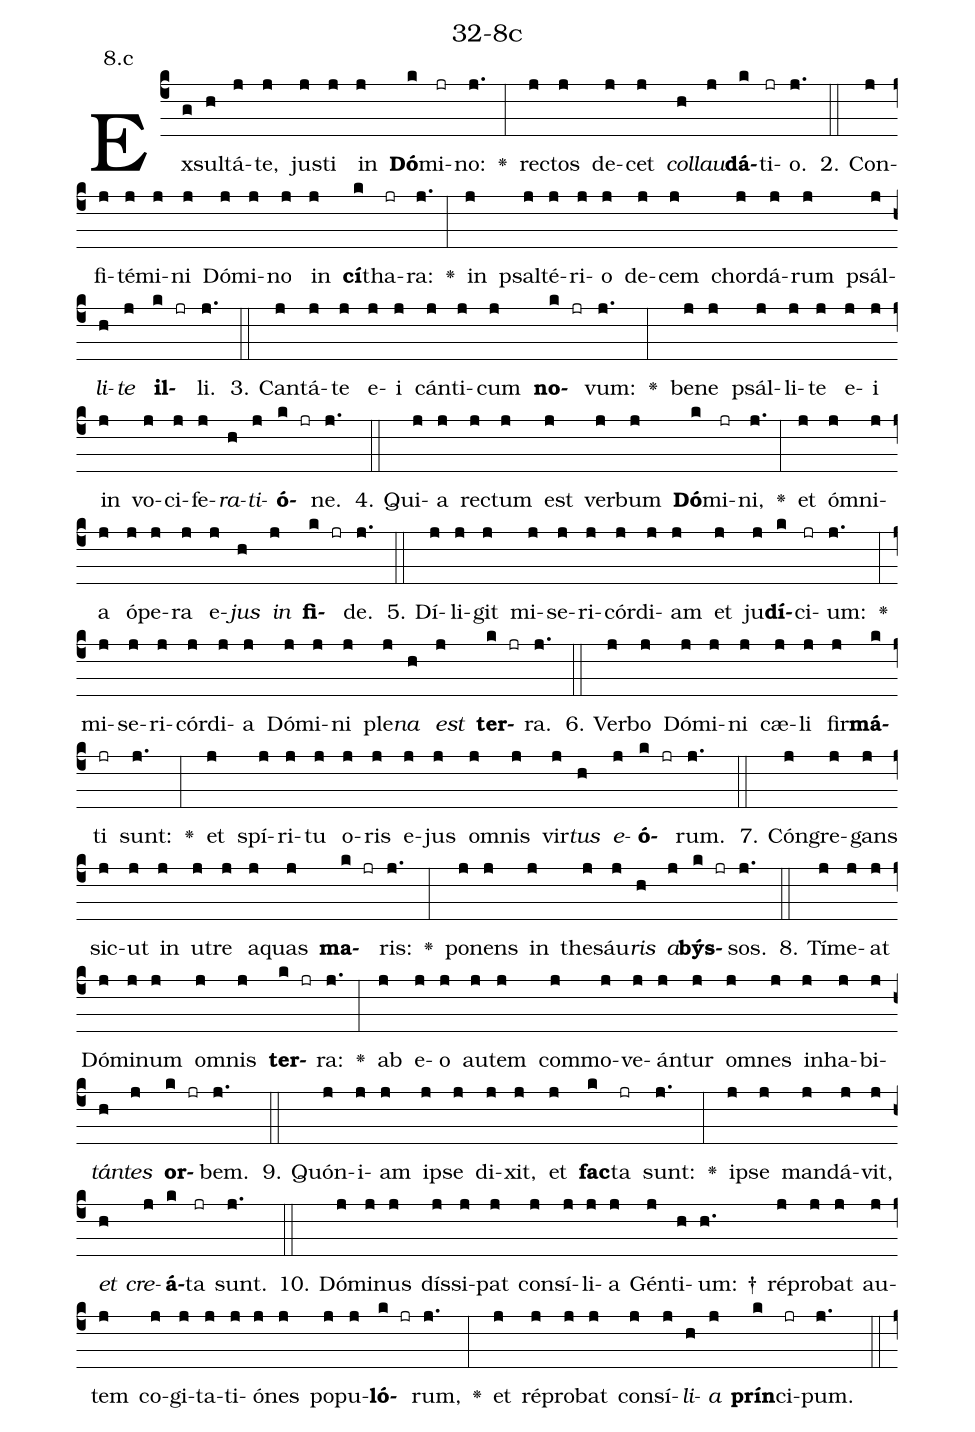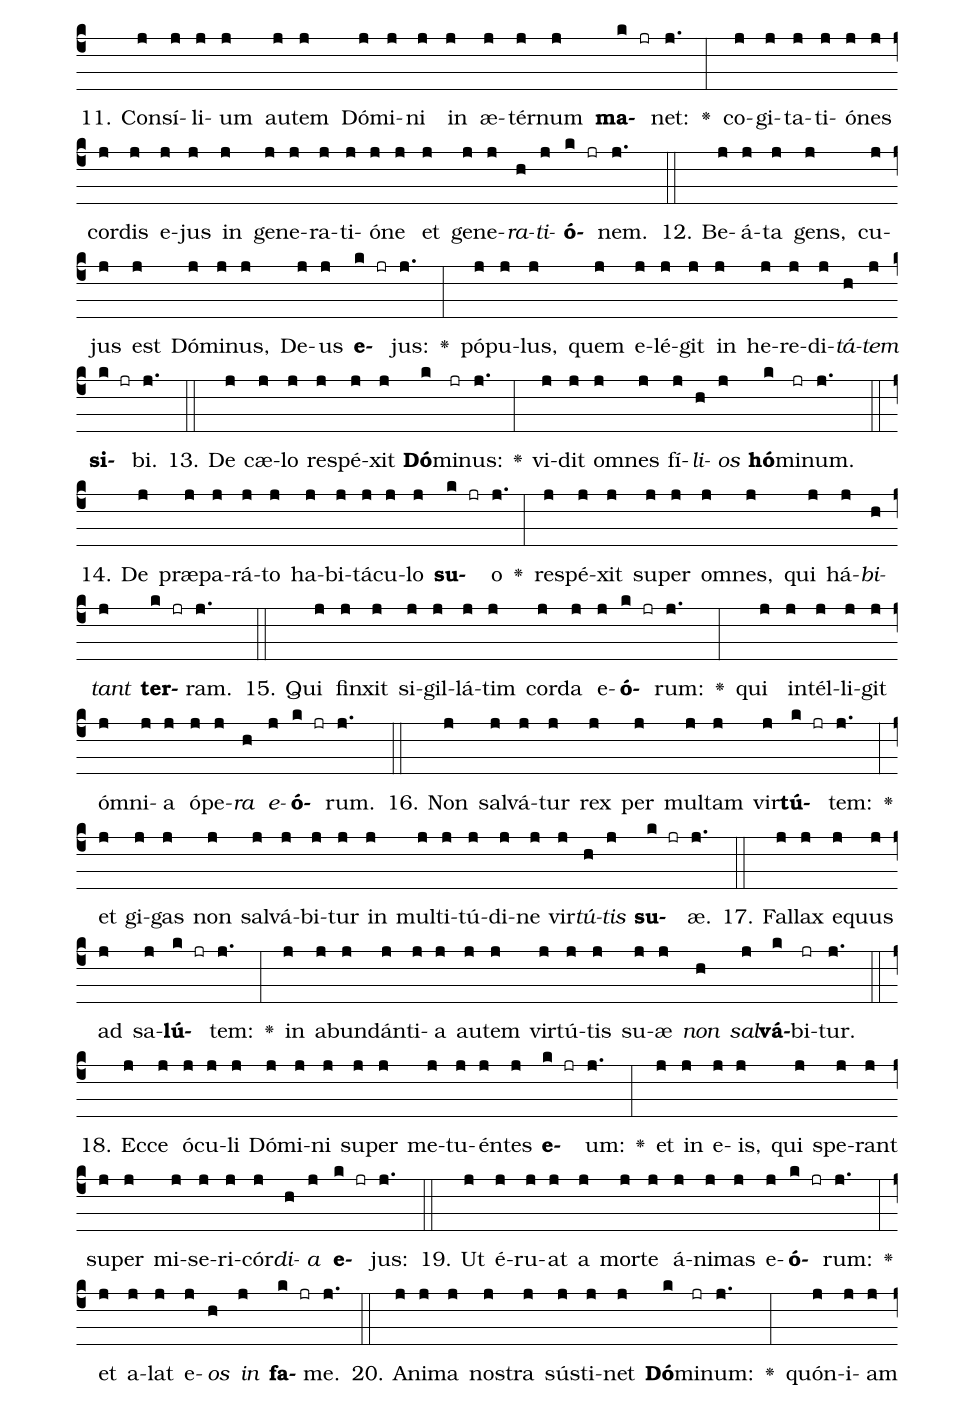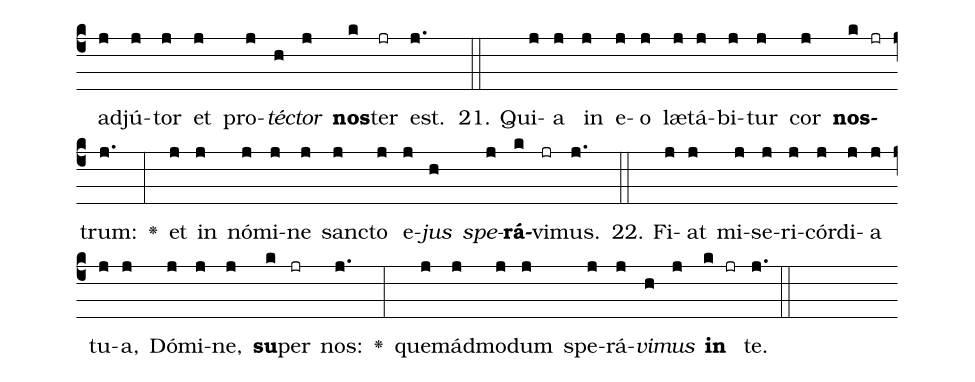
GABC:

name: 32-8c;
annotation: 8.c;
%%
(c4)Ex(g)sul(h)tá(j)te,(j) jus(j)ti(j) in(j) <b>Dó</b>(k)mi(jr)no:(j.) <v>\greheightstar</v>(:) rec(j)tos(j) de(j)cet(j) <i>col</i>(h)<i>lau</i>(j)<b>dá</b>(k)ti(jr)o.(j.) (::)
2. Con(j)fi(j)té(j)mi(j)ni(j) Dó(j)mi(j)no(j) in(j) <b>cí</b>(k)tha(jr)ra:(j.) <v>\greheightstar</v>(:) in(j) psal(j)té(j)ri(j)o(j) de(j)cem(j) chor(j)dá(j)rum(j) psál(j)<i>li</i>(h)<i>te</i>(j) <b>il</b>(k jr)li.(j.) (::)
3. Can(j)tá(j)te(j) e(j)i(j) cán(j)ti(j)cum(j) <b>no</b>(k jr)vum:(j.) <v>\greheightstar</v>(:) be(j)ne(j) psál(j)li(j)te(j) e(j)i(j) in(j) vo(j)ci(j)fe(j)<i>ra</i>(h)<i>ti</i>(j)<b>ó</b>(k jr)ne.(j.) (::)
4. Qui(j)a(j) rec(j)tum(j) est(j) ver(j)bum(j) <b>Dó</b>(k)mi(jr)ni,(j.) <v>\greheightstar</v>(:) et(j) óm(j)ni(j)a(j) ó(j)pe(j)ra(j) e(j)<i>jus</i>(h) <i>in</i>(j) <b>fi</b>(k jr)de.(j.) (::)
5. Dí(j)li(j)git(j) mi(j)se(j)ri(j)cór(j)di(j)am(j) et(j) ju(j)<b>dí</b>(k)ci(jr)um:(j.) <v>\greheightstar</v>(:) mi(j)se(j)ri(j)cór(j)di(j)a(j) Dó(j)mi(j)ni(j) ple(j)<i>na</i>(h) <i>est</i>(j) <b>ter</b>(k jr)ra.(j.) (::)
6. Ver(j)bo(j) Dó(j)mi(j)ni(j) cæ(j)li(j) fir(j)<b>má</b>(k)ti(jr) sunt:(j.) <v>\greheightstar</v>(:) et(j) spí(j)ri(j)tu(j) o(j)ris(j) e(j)jus(j) om(j)nis(j) vir(j)<i>tus</i>(h) <i>e</i>(j)<b>ó</b>(k jr)rum.(j.) (::)
7. Cón(j)gre(j)gans(j) sic(j)ut(j) in(j) u(j)tre(j) a(j)quas(j) <b>ma</b>(k jr)ris:(j.) <v>\greheightstar</v>(:) po(j)nens(j) in(j) the(j)sáu(j)<i>ris</i>(h) <i>a</i>(j)<b>býs</b>(k jr)sos.(j.) (::)
8. Tí(j)me(j)at(j) Dó(j)mi(j)num(j) om(j)nis(j) <b>ter</b>(k jr)ra:(j.) <v>\greheightstar</v>(:) ab(j) e(j)o(j) au(j)tem(j) com(j)mo(j)ve(j)án(j)tur(j) om(j)nes(j) in(j)ha(j)bi(j)<i>tán</i>(h)<i>tes</i>(j) <b>or</b>(k jr)bem.(j.) (::)
9. Quón(j)i(j)am(j) ip(j)se(j) di(j)xit,(j) et(j) <b>fac</b>(k)ta(jr) sunt:(j.) <v>\greheightstar</v>(:) ip(j)se(j) man(j)dá(j)vit,(j) <i>et</i>(h) <i>cre</i>(j)<b>á</b>(k)ta(jr) sunt.(j.) (::)
10. Dó(j)mi(j)nus(j) dís(j)si(j)pat(j) con(j)sí(j)li(j)a(j) Gén(j)ti(h)um: †(h.) ré(j)pro(j)bat(j) au(j)tem(j) co(j)gi(j)ta(j)ti(j)ó(j)nes(j) po(j)pu(j)<b>ló</b>(k jr)rum,(j.) <v>\greheightstar</v>(:) et(j) ré(j)pro(j)bat(j) con(j)sí(j)<i>li</i>(h)<i>a</i>(j) <b>prín</b>(k)ci(jr)pum.(j.) (::)
11. Con(j)sí(j)li(j)um(j) au(j)tem(j) Dó(j)mi(j)ni(j) in(j) æ(j)tér(j)num(j) <b>ma</b>(k jr)net:(j.) <v>\greheightstar</v>(:) co(j)gi(j)ta(j)ti(j)ó(j)nes(j) cor(j)dis(j) e(j)jus(j) in(j) ge(j)ne(j)ra(j)ti(j)ó(j)ne(j) et(j) ge(j)ne(j)<i>ra</i>(h)<i>ti</i>(j)<b>ó</b>(k jr)nem.(j.) (::)
12. Be(j)á(j)ta(j) gens,(j) cu(j)jus(j) est(j) Dó(j)mi(j)nus,(j) De(j)us(j) <b>e</b>(k jr)jus:(j.) <v>\greheightstar</v>(:) pó(j)pu(j)lus,(j) quem(j) e(j)lé(j)git(j) in(j) he(j)re(j)di(j)<i>tá</i>(h)<i>tem</i>(j) <b>si</b>(k jr)bi.(j.) (::)
13. De(j) cæ(j)lo(j) re(j)spé(j)xit(j) <b>Dó</b>(k)mi(jr)nus:(j.) <v>\greheightstar</v>(:) vi(j)dit(j) om(j)nes(j) fí(j)<i>li</i>(h)<i>os</i>(j) <b>hó</b>(k)mi(jr)num.(j.) (::)
14. De(j) præ(j)pa(j)rá(j)to(j) ha(j)bi(j)tá(j)cu(j)lo(j) <b>su</b>(k jr)o(j.) <v>\greheightstar</v>(:) re(j)spé(j)xit(j) su(j)per(j) om(j)nes,(j) qui(j) há(j)<i>bi</i>(h)<i>tant</i>(j) <b>ter</b>(k jr)ram.(j.) (::)
15. Qui(j) fin(j)xit(j) si(j)gil(j)lá(j)tim(j) cor(j)da(j) e(j)<b>ó</b>(k jr)rum:(j.) <v>\greheightstar</v>(:) qui(j) in(j)tél(j)li(j)git(j) óm(j)ni(j)a(j) ó(j)pe(j)<i>ra</i>(h) <i>e</i>(j)<b>ó</b>(k jr)rum.(j.) (::)
16. Non(j) sal(j)vá(j)tur(j) rex(j) per(j) mul(j)tam(j) vir(j)<b>tú</b>(k jr)tem:(j.) <v>\greheightstar</v>(:) et(j) gi(j)gas(j) non(j) sal(j)vá(j)bi(j)tur(j) in(j) mul(j)ti(j)tú(j)di(j)ne(j) vir(j)<i>tú</i>(h)<i>tis</i>(j) <b>su</b>(k jr)æ.(j.) (::)
17. Fal(j)lax(j) e(j)quus(j) ad(j) sa(j)<b>lú</b>(k jr)tem:(j.) <v>\greheightstar</v>(:) in(j) ab(j)un(j)dán(j)ti(j)a(j) au(j)tem(j) vir(j)tú(j)tis(j) su(j)æ(j) <i>non</i>(h) <i>sal</i>(j)<b>vá</b>(k)bi(jr)tur.(j.) (::)
18. Ec(j)ce(j) ó(j)cu(j)li(j) Dó(j)mi(j)ni(j) su(j)per(j) me(j)tu(j)én(j)tes(j) <b>e</b>(k jr)um:(j.) <v>\greheightstar</v>(:) et(j) in(j) e(j)is,(j) qui(j) spe(j)rant(j) su(j)per(j) mi(j)se(j)ri(j)cór(j)<i>di</i>(h)<i>a</i>(j) <b>e</b>(k jr)jus:(j.) (::)
19. Ut(j) é(j)ru(j)at(j) a(j) mor(j)te(j) á(j)ni(j)mas(j) e(j)<b>ó</b>(k jr)rum:(j.) <v>\greheightstar</v>(:) et(j) a(j)lat(j) e(j)<i>os</i>(h) <i>in</i>(j) <b>fa</b>(k jr)me.(j.) (::)
20. A(j)ni(j)ma(j) nos(j)tra(j) sús(j)ti(j)net(j) <b>Dó</b>(k)mi(jr)num:(j.) <v>\greheightstar</v>(:) quón(j)i(j)am(j) ad(j)jú(j)tor(j) et(j) pro(j)<i>téc</i>(h)<i>tor</i>(j) <b>nos</b>(k)ter(jr) est.(j.) (::)
21. Qui(j)a(j) in(j) e(j)o(j) læ(j)tá(j)bi(j)tur(j) cor(j) <b>nos</b>(k jr)trum:(j.) <v>\greheightstar</v>(:) et(j) in(j) nó(j)mi(j)ne(j) sanc(j)to(j) e(j)<i>jus</i>(h) <i>spe</i>(j)<b>rá</b>(k)vi(jr)mus.(j.) (::)
22. Fi(j)at(j) mi(j)se(j)ri(j)cór(j)di(j)a(j) tu(j)a,(j) Dó(j)mi(j)ne,(j) <b>su</b>(k)per(jr) nos:(j.) <v>\greheightstar</v>(:) quem(j)ád(j)mo(j)dum(j) spe(j)rá(j)<i>vi</i>(h)<i>mus</i>(j) <b>in</b>(k jr) te.(j.) (::)
